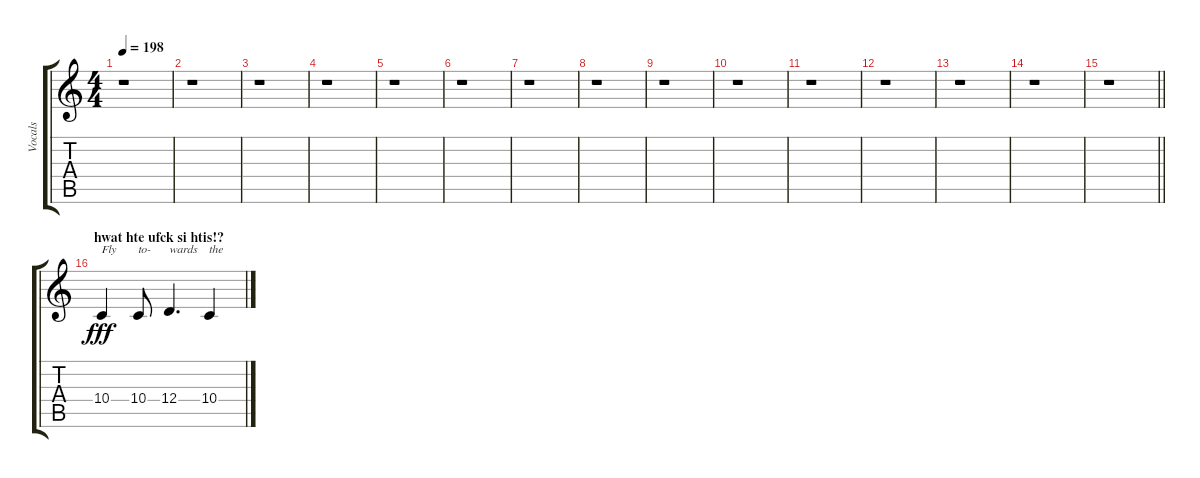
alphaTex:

\track ("Vocals" "Vocals") {instrument altosax}
\staff {score tabs}
\tuning (E4 B3 G3 D3 A2 E2) {hide}
\ts (4 4)
\tempo 198
\clef g2
\ks c
r.1{dy fff} |
r.1 |
r.1 |
r.1 |
r.1 |
r.1 |
r.1 |
r.1 |
r.1 |
r.1 |
r.1 |
r.1 |
r.1 |
r.1 |
\barLineRight lightlight
r.1 |
\section ("" "hwat hte ufck si htis!?")
10.4.4{txt "Fly"} 10.4.8{txt "to-"} 12.4.4{d txt "wards"} 10.4.4{txt "the"}
